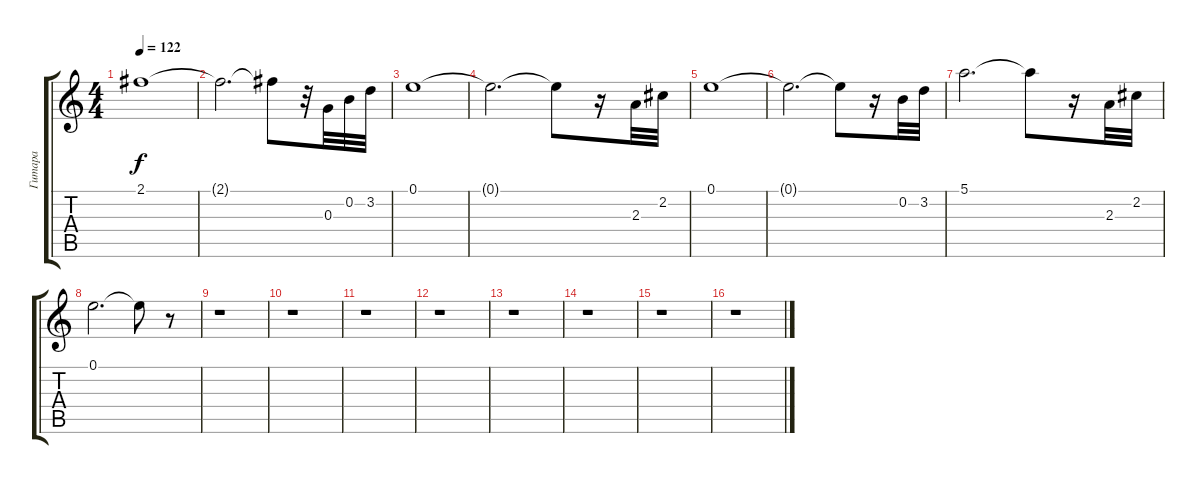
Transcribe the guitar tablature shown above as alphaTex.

\track ("Гитара" "Гитара") {instrument electricguitarclean}
\staff {score tabs}
\tuning (E4 B3 G3 D3 A2 E2) {hide}
\ts (4 4)
\tempo 122
\clef g2
\ks c
2.1.1{dy f} |
2.1{t}.2{d} 2.1{t}.8 r.32 0.3.32 0.2.32 3.2.32 |
0.1.1 |
0.1{t}.2{d} 0.1{t}.8 r.16 2.3.32 2.2.32 |
0.1.1 |
0.1{t}.2{d} 0.1{t}.8 r.16 0.2.32 3.2.32 |
5.1.2{d} 5.1{t}.8 r.16 2.3.32 2.2.32 |
0.1.2{d} 0.1{t}.8 r.8 |
r.1 |
r.1 |
r.1 |
r.1 |
r.1 |
r.1 |
r.1 |
r.1
